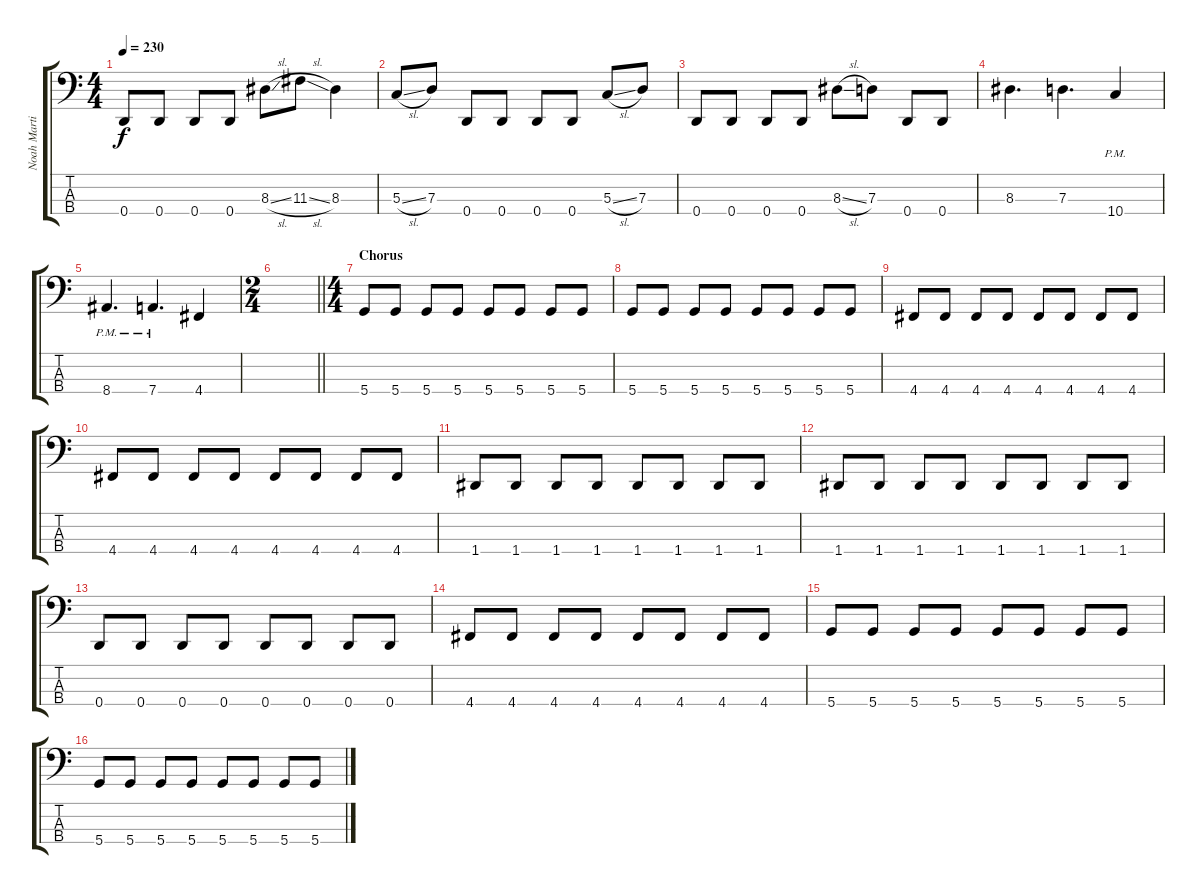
\track ("Noah Martin" "Noah Marti") {instrument electricbassfinger}
\staff {score tabs}
\tuning (F2 C2 G1 D1) {hide}
\ts (4 4)
\tempo 230
\clef f4
\ks c
0.4.8{dy f} 0.4.8 0.4.8 0.4.8 8.3{sl}.8 11.3{sl}.8 8.3.4 |
5.3{sl}.8 7.3.8 0.4.8 0.4.8 0.4.8 0.4.8 5.3{sl}.8 7.3.8 |
0.4.8 0.4.8 0.4.8 0.4.8 8.3{sl}.8 7.3.8 0.4.8 0.4.8 |
8.3.4{d} 7.3.4{d} 10.4{pm}.4 |
8.4{pm}.4{d} 7.4{pm}.4{d} 4.4.4 |
\ts (2 4)
\barLineRight lightlight
|
\ts (4 4)
\section ("" "Chorus")
5.4.8 5.4.8 5.4.8 5.4.8 5.4.8 5.4.8 5.4.8 5.4.8 |
5.4.8 5.4.8 5.4.8 5.4.8 5.4.8 5.4.8 5.4.8 5.4.8 |
4.4.8 4.4.8 4.4.8 4.4.8 4.4.8 4.4.8 4.4.8 4.4.8 |
4.4.8 4.4.8 4.4.8 4.4.8 4.4.8 4.4.8 4.4.8 4.4.8 |
1.4.8 1.4.8 1.4.8 1.4.8 1.4.8 1.4.8 1.4.8 1.4.8 |
1.4.8 1.4.8 1.4.8 1.4.8 1.4.8 1.4.8 1.4.8 1.4.8 |
0.4.8 0.4.8 0.4.8 0.4.8 0.4.8 0.4.8 0.4.8 0.4.8 |
4.4.8 4.4.8 4.4.8 4.4.8 4.4.8 4.4.8 4.4.8 4.4.8 |
5.4.8 5.4.8 5.4.8 5.4.8 5.4.8 5.4.8 5.4.8 5.4.8 |
5.4.8 5.4.8 5.4.8 5.4.8 5.4.8 5.4.8 5.4.8 5.4.8
